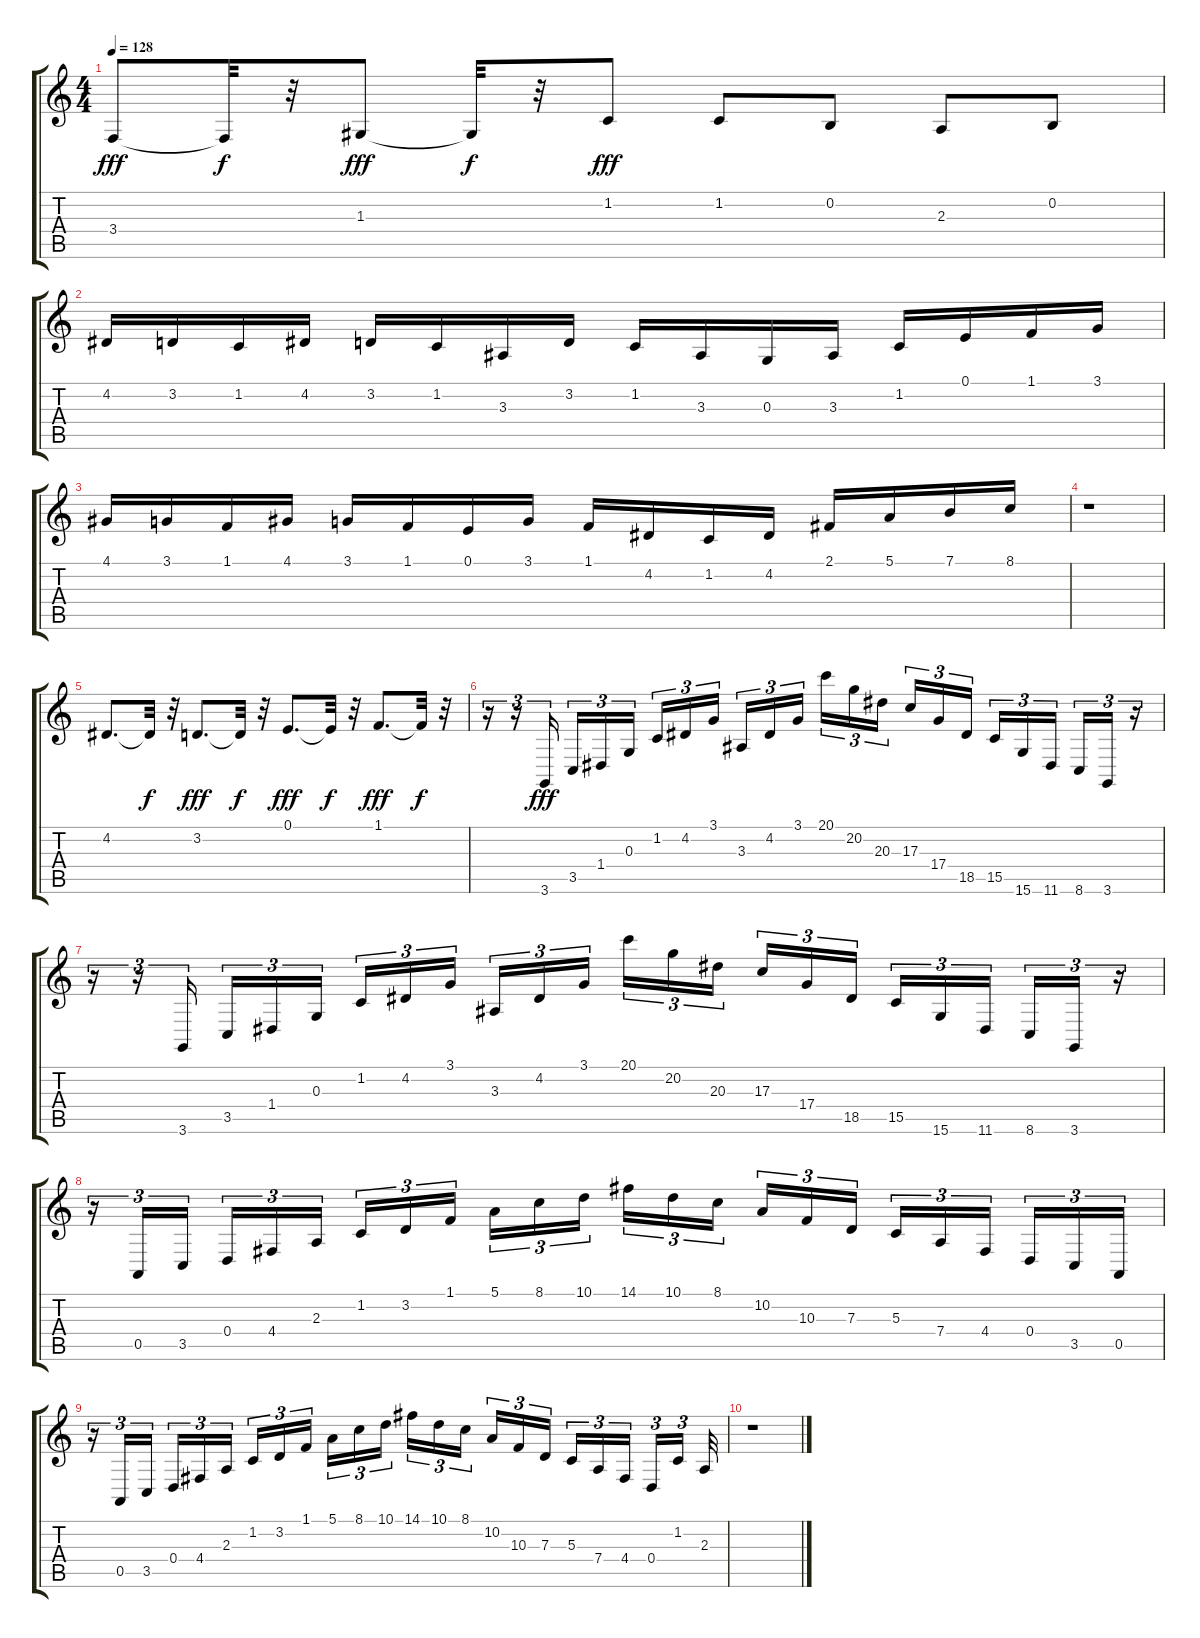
\track "" {instrument lead2sawtooth}
\staff {score tabs}
\tuning (E4 B3 G3 D3 A2 E2) {hide}
\ts (4 4)
\tempo 128
\clef g2
\ks c
3.4.8{dy fff} 3.4{t}.32{dy f} r.32 1.3.8{dy fff} 1.3{t}.32{dy f} r.32 1.2.8{dy fff} 1.2.8 0.2.8 2.3.8 0.2.8 |
4.2.16 3.2.16 1.2.16 4.2.16 3.2.16 1.2.16 3.3.16 3.2.16 1.2.16 3.3.16 0.3.16 3.3.16 1.2.16 0.1.16 1.1.16 3.1.16 |
4.1.16 3.1.16 1.1.16 4.1.16 3.1.16 1.1.16 0.1.16 3.1.16 1.1.16 4.2.16 1.2.16 4.2.16 2.1.16 5.1.16 7.1.16 8.1.16 |
r.1 |
4.2.8{d} 4.2{t}.32{dy f} r.32 3.2.8{d dy fff} 3.2{t}.32{dy f} r.32 0.1.8{d dy fff} 0.1{t}.32{dy f} r.32 1.1.8{d dy fff} 1.1{t}.32{dy f} r.32 |
r.16{tu (3 2)} r.16{tu (3 2)} 3.6.16{tu (3 2) dy fff} 3.5.16{tu (3 2)} 1.4.16{tu (3 2)} 0.3.16{tu (3 2)} 1.2.16{tu (3 2)} 4.2.16{tu (3 2)} 3.1.16{tu (3 2)} 3.3.16{tu (3 2)} 4.2.16{tu (3 2)} 3.1.16{tu (3 2)} 20.1.16{tu (3 2)} 20.2.16{tu (3 2)} 20.3.16{tu (3 2)} 17.3.16{tu (3 2)} 17.4.16{tu (3 2)} 18.5.16{tu (3 2)} 15.5.16{tu (3 2)} 15.6.16{tu (3 2)} 11.6.16{tu (3 2)} 8.6.16{tu (3 2)} 3.6.16{tu (3 2)} r.16{tu (3 2)} |
r.16{tu (3 2)} r.16{tu (3 2)} 3.6.16{tu (3 2)} 3.5.16{tu (3 2)} 1.4.16{tu (3 2)} 0.3.16{tu (3 2)} 1.2.16{tu (3 2)} 4.2.16{tu (3 2)} 3.1.16{tu (3 2)} 3.3.16{tu (3 2)} 4.2.16{tu (3 2)} 3.1.16{tu (3 2)} 20.1.16{tu (3 2)} 20.2.16{tu (3 2)} 20.3.16{tu (3 2)} 17.3.16{tu (3 2)} 17.4.16{tu (3 2)} 18.5.16{tu (3 2)} 15.5.16{tu (3 2)} 15.6.16{tu (3 2)} 11.6.16{tu (3 2)} 8.6.16{tu (3 2)} 3.6.16{tu (3 2)} r.16{tu (3 2)} |
r.16{tu (3 2)} 0.5.16{tu (3 2)} 3.5.16{tu (3 2)} 0.4.16{tu (3 2)} 4.4.16{tu (3 2)} 2.3.16{tu (3 2)} 1.2.16{tu (3 2)} 3.2.16{tu (3 2)} 1.1.16{tu (3 2)} 5.1.16{tu (3 2)} 8.1.16{tu (3 2)} 10.1.16{tu (3 2)} 14.1.16{tu (3 2)} 10.1.16{tu (3 2)} 8.1.16{tu (3 2)} 10.2.16{tu (3 2)} 10.3.16{tu (3 2)} 7.3.16{tu (3 2)} 5.3.16{tu (3 2)} 7.4.16{tu (3 2)} 4.4.16{tu (3 2)} 0.4.16{tu (3 2)} 3.5.16{tu (3 2)} 0.5.16{tu (3 2)} |
r.16{tu (3 2)} 0.5.16{tu (3 2)} 3.5.16{tu (3 2)} 0.4.16{tu (3 2)} 4.4.16{tu (3 2)} 2.3.16{tu (3 2)} 1.2.16{tu (3 2)} 3.2.16{tu (3 2)} 1.1.16{tu (3 2)} 5.1.16{tu (3 2)} 8.1.16{tu (3 2)} 10.1.16{tu (3 2)} 14.1.16{tu (3 2)} 10.1.16{tu (3 2)} 8.1.16{tu (3 2)} 10.2.16{tu (3 2)} 10.3.16{tu (3 2)} 7.3.16{tu (3 2)} 5.3.16{tu (3 2)} 7.4.16{tu (3 2)} 4.4.16{tu (3 2)} 0.4.16{tu (3 2)} 1.2.16{tu (3 2)} 2.3.32 |
r.1
